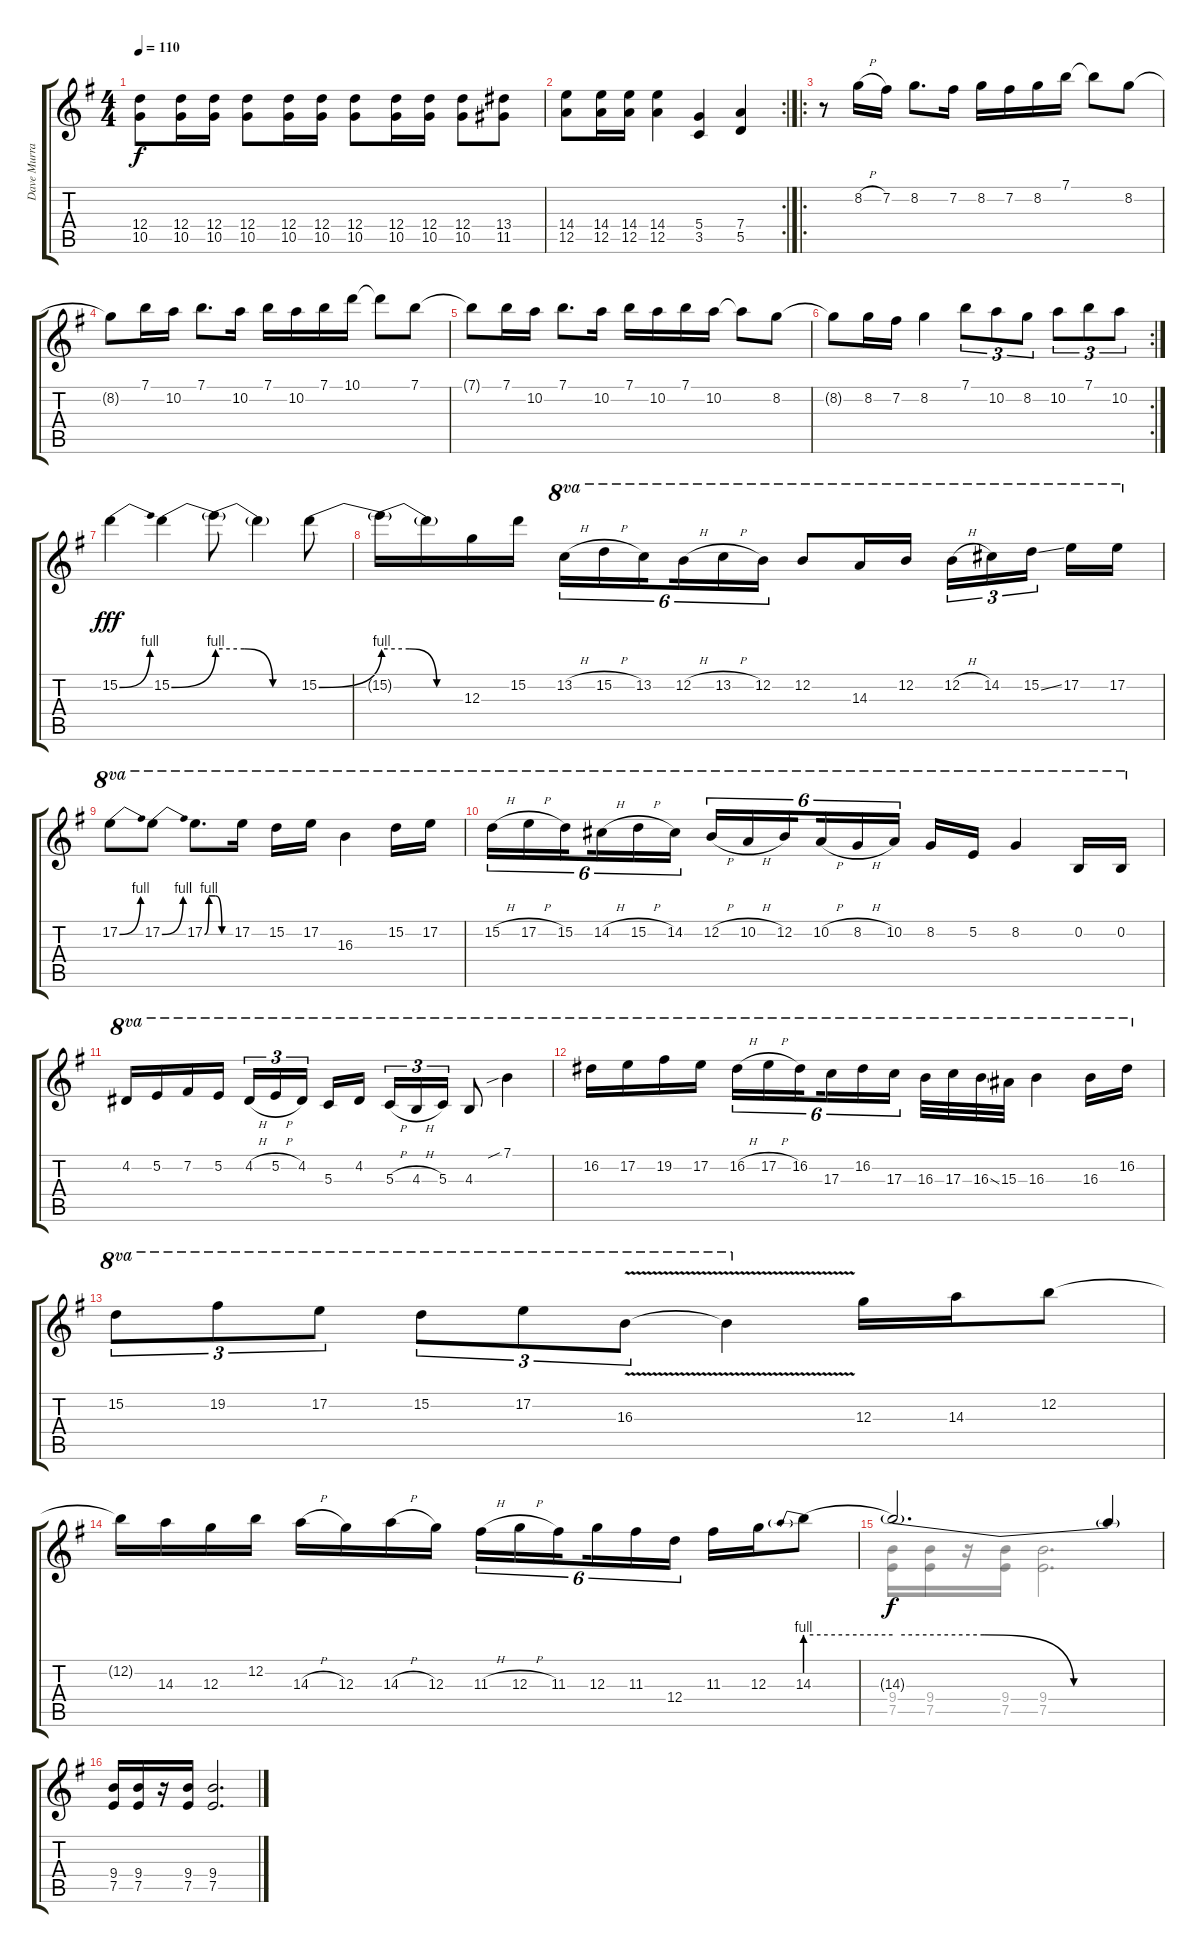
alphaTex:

\track ("Dave Murray" "Dave Murra") {instrument overdrivenguitar}
\staff {score tabs}
\tuning (E4 B3 G3 D3 A2 E2) {hide}
\voice
\ts (4 4)
\tempo 110
\clef g2
\ks g
(12.4 10.5).8{dy f} (12.4 10.5).16 (12.4 10.5).16 (12.4 10.5).8 (12.4 10.5).16 (12.4 10.5).16 (12.4 10.5).8 (12.4 10.5).16 (12.4 10.5).16 (12.4 10.5).8 (13.4 11.5).8 |
\rc 2
(14.4 12.5).8 (14.4 12.5).16 (14.4 12.5).16 (14.4 12.5).4 (5.4 3.5).4 (7.4 5.5).4 |
\ro
r.8 8.2{h}.16 7.2.16 8.2.8{d} 7.2.16 8.2.16 7.2.16 8.2.16 7.1.16 7.1{t}.8 8.2.8 |
8.2{t}.8 7.1.16 10.2.16 7.1.8{d} 10.2.16 7.1.16 10.2.16 7.1.16 10.1.16 10.1{t}.8 7.1.8 |
7.1{t}.8 7.1.16 10.2.16 7.1.8{d} 10.2.16 7.1.16 10.2.16 7.1.16 10.2.16 10.2{t}.8 8.2.8 |
\rc 2
8.2{t}.8 8.2.16 7.2.16 8.2.4 7.1.8{tu (3 2)} 10.2.8{tu (3 2)} 8.2.8{tu (3 2)} 10.2.8{tu (3 2)} 7.1.8{tu (3 2)} 10.2.8{tu (3 2)} |
15.2{be (bend 0 0 60 4)}.4{dy fff} 15.2{be (bend 0 0 60 4)}.4 15.2{be (custom 0 4 20 4 40 0 60 0) t}.8 15.2{t}.4 15.2{be (bend 0 0 60 4)}.8 |
15.2{be (custom 0 4 20 4 40 0 60 0) t}.16 15.2{t}.16 12.3.16 15.2.16 13.2{h}.16{tu (6 4) ot 8va} 15.2{h}.16{tu (6 4) ot 8va} 13.2.16{tu (6 4) ot 8va beam splitsecondary} 12.2{h}.16{tu (6 4) ot 8va} 13.2{h}.16{tu (6 4) ot 8va} 12.2.16{tu (6 4) ot 8va} 12.2.8{ot 8va} 14.3.16{ot 8va} 12.2.16{ot 8va} 12.2{h}.16{tu (3 2) ot 8va} 14.2.16{tu (3 2) ot 8va} 15.2{ss}.16{tu (3 2) ot 8va beam splitsecondary} 17.2.16{ot 8va} 17.2.16{ot 8va} |
17.2{be (bend 0 0 60 4)}.8{ot 8va} 17.2{be (bend 0 0 60 4)}.8{ot 8va} 17.2{be (custom 0 0 10 4 25 4 40 0 60 0)}.8{d ot 8va} 17.2.16{ot 8va} 15.2.16{ot 8va} 17.2.16{ot 8va} 16.3.4{ot 8va} 15.2.16{ot 8va} 17.2.16{ot 8va} |
15.2{h}.16{tu (6 4) ot 8va} 17.2{h}.16{tu (6 4) ot 8va} 15.2.16{tu (6 4) ot 8va beam splitsecondary} 14.2{h}.16{tu (6 4) ot 8va} 15.2{h}.16{tu (6 4) ot 8va} 14.2.16{tu (6 4) ot 8va} 12.2{h}.16{tu (6 4) ot 8va} 10.2{h}.16{tu (6 4) ot 8va} 12.2.16{tu (6 4) ot 8va beam splitsecondary} 10.2{h}.16{tu (6 4) ot 8va} 8.2{h}.16{tu (6 4) ot 8va} 10.2.16{tu (6 4) ot 8va} 8.2.16{ot 8va} 5.2.16{ot 8va} 8.2.4{ot 8va} 0.2.16{ot 8va} 0.2.16{ot 8va} |
4.2.16{ot 8va} 5.2.16{ot 8va} 7.2.16{ot 8va} 5.2.16{ot 8va} 4.2{h}.16{tu (3 2) ot 8va} 5.2{h}.16{tu (3 2) ot 8va} 4.2.16{tu (3 2) ot 8va beam splitsecondary} 5.3.16{ot 8va} 4.2.16{ot 8va} 5.3{h}.16{tu (3 2) ot 8va} 4.3{h}.16{tu (3 2) ot 8va} 5.3.16{tu (3 2) ot 8va} 4.3.8{ot 8va} 7.1{sib}.4{ot 8va} |
16.2.16{ot 8va} 17.2.16{ot 8va} 19.2.16{ot 8va} 17.2.16{ot 8va} 16.2{h}.16{tu (6 4) ot 8va} 17.2{h}.16{tu (6 4) ot 8va} 16.2.16{tu (6 4) ot 8va beam splitsecondary} 17.3.16{tu (6 4) ot 8va} 16.2.16{tu (6 4) ot 8va} 17.3.16{tu (6 4) ot 8va} 16.3.32{ot 8va} 17.3.32{ot 8va} 16.3{ss}.32{ot 8va} 15.3.32{ot 8va} 16.3.4{ot 8va} 16.3.16{ot 8va} 16.2.16{ot 8va} |
15.2.8{tu (3 2) ot 8va} 19.2.8{tu (3 2) ot 8va} 17.2.8{tu (3 2) ot 8va} 15.2.8{tu (3 2) ot 8va} 17.2.8{tu (3 2) ot 8va} 16.3{v}.8{tu (3 2) ot 8va} 16.3{v t}.4{ot 8va} 12.3.16 14.3.16 12.2.8 |
12.2{t}.16 14.3.16 12.3.16 12.2.16 14.3{h}.16 12.3.16 14.3{h}.16 12.3.16 11.3{h}.16{tu (6 4)} 12.3{h}.16{tu (6 4)} 11.3.16{tu (6 4) beam splitsecondary} 12.3.16{tu (6 4)} 11.3.16{tu (6 4)} 12.4.16{tu (6 4)} 11.3.16 12.3.16 14.3{be (prebend 0 4 60 4)}.8 |
14.3{be (custom 0 4 20 4 40 0 60 0) t}.2{d dy f} 14.3{t}.4 |
(9.4 7.5).16 (9.4 7.5).16 r.16 (9.4 7.5).16 (9.4 7.5).2{d}
\voice
\clef g2
\ottava regular
\simile none
\ks g
|
|
|
|
|
|
|
|
|
|
|
|
|
|
(9.4 7.5).16 (9.4 7.5).16 r.16 (9.4 7.5).16 (9.4 7.5).2{d} |
